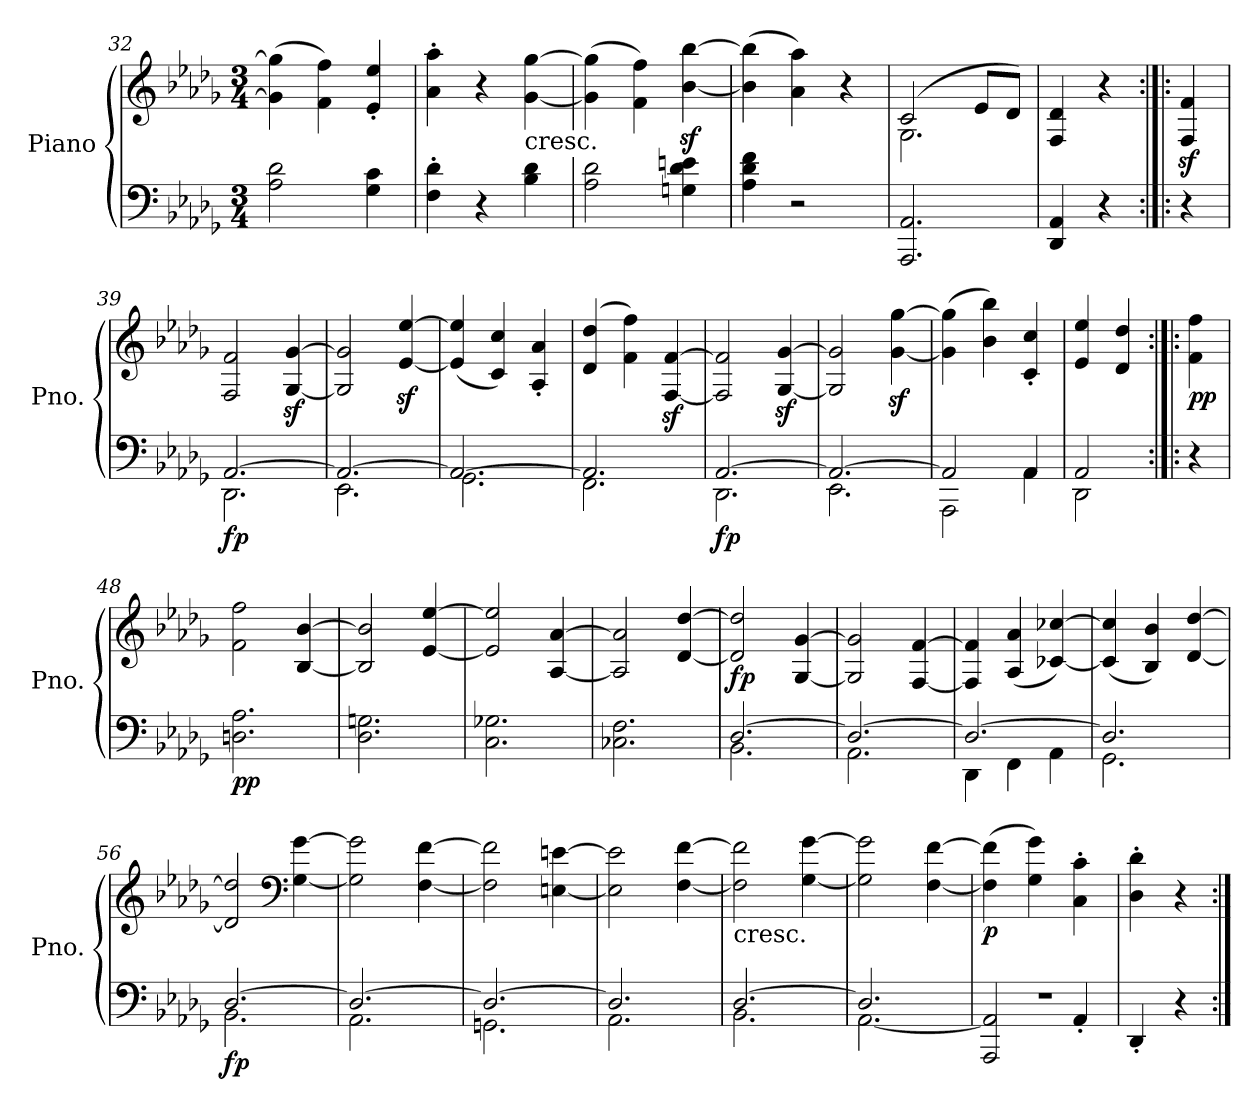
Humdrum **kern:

**kern	**kern	**dynam
*part1	*part1	*part1
*staff2	*staff1	*staff1/2
*I"Piano	*	*
*I'Pno.	*	*
*clefF4	*clefG2	*
*k[b-e-a-d-g-]	*k[b-e-a-d-g-]	*
*D-:	*D-:	*
*M3/4	*M3/4	*
=32	=32	=32
2A-\ 2d-\	(>4g-\] 4gg-\]	.
.	4f\ 4ff\)	.
4G-\ 4c\	4e-/' 4ee-/'	.
=33	=33	=33
4F\' 4d-\'	4a-\' 4aa-\'	.
4r	4r	.
!	!LO:TX:b:t=cresc.	!
4B-\ 4d-\	[4g-\ [4gg-\	.
!!LO:LB:g=z
=34	=34	=34
2A-\ 2d-\	(>4g-\] 4gg-\]	.
.	4f\ 4ff\)	.
4Gn\ 4d-\ 4en\	[4b-\z< [4bb-\z<	.
=35	=35	=35
4A-\ 4d-\ 4f\	(>4b-\] 4bb-\]	.
2r	4a-\ 4aa-\)	.
.	4r	.
=36	=36	=36
*	*^	*
2.AAA-/ 2.AA-/	(>2c/	2.G-\	.
.	8e-/L	.	.
.	8d-/J)	.	.
*	*v	*v	*
=37	=37	=37
4DD-/ 4AA-/	4F/ 4d-/	.
4r	4r	.
=38:|!|:	=38:|!|:	=38:|!|:
4r	4F/z< 4f/z<	.
=39	=39	=39
*^	*	*
!	!	!	!LO:DY:b=2
[2.AA-/	2.DD-\	2F/ 2f/	fp
.	.	[4G-/z< [4g-/z<	.
=40	=40	=40	=40
2.AA-/_	2.EE-\	2G-/] 2g-/]	.
.	.	[4e-/z< [4ee-/z<	.
=41	=41	=41	=41
2.AA-/_	2.GG-\	(<4e-/] 4ee-/]	.
.	.	4c/ 4cc/)	.
.	.	4A-/' 4a-/'	.
=42	=42	=42	=42
2.AA-/]	2.FF\	(>4d-/ 4dd-/	.
.	.	4f\ 4ff\)	.
.	.	[4F/z< [4f/z<	.
=43	=43	=43	=43
!	!	!	!LO:DY:b=2
[2.AA-/	2.DD-\	2F/] 2f/]	fp
.	.	[4G-/z< [4g-/z<	.
=44	=44	=44	=44
2.AA-/_	2.EE-\	2G-/] 2g-/]	.
.	.	[4g-\z< [4gg-\z<	.
=45	=45	=45	=45
2AA-/]	2AAA-\	(>4g-\] 4gg-\]	.
.	.	4b-\ 4bb-\)	.
4AA-/	4AA-\	4c/' 4cc/'	.
!!LO:LB:g=z
=46	=46	=46	=46
2AA-/	2DD-\	4e-/ 4ee-/	.
.	.	4d-/ 4dd-/	.
*v	*v	*	*
=47:|!|:	=47:|!|:	=47:|!|:
!	!	!LO:DY:b
4r	4f\ 4ff\	pp
=48	=48	=48
!	!	!LO:DY:b=2
2.Dn\ 2.A-\	2f\ 2ff\	pp
.	[4B-/ [4b-/	.
=49	=49	=49
2.D-\ 2.Gn\	2B-/] 2b-/]	.
.	[4e-/ [4ee-/	.
=50	=50	=50
2.C\ 2.G-X\	2e-/] 2ee-/]	.
.	[4A-/ [4a-/	.
=51	=51	=51
2.C-X\ 2.F\	2A-/] 2a-/]	.
.	[4d-/ [4dd-/	.
=52	=52	=52
*^	*	*
!	!	!	!LO:DY:b
[2.D-/	2.BB-\	2d-/] 2dd-/]	fp
.	.	[4G-/ [4g-/	.
=53	=53	=53	=53
2.D-/_	2.AA-\	2G-/] 2g-/]	.
.	.	[4F/ [4f/	.
=54	=54	=54	=54
2.D-/_	4DD-\	4F/] 4f/]	.
.	4FF\	(<4A-/ 4a-/	.
.	4AA-\	[4c-X/ [4cc-X/)	.
=55	=55	=55	=55
2.D-/]	2.GG-\	(<4c-/] 4cc-/]	.
.	.	4B-/ 4b-/)	.
.	.	[4d-/ [4dd-/	.
=56	=56	=56	=56
!	!	!	!LO:DY:b=2
[2.D-/	2.BB-\	2d-/] 2dd-/]	fp
*	*	*clefF4	*
.	.	[4G-\ [4g-\	.
=57	=57	=57	=57
2.D-/_	2.AA-\	2G-\] 2g-\]	.
.	.	[4F\ [4f\	.
!!LO:PB:g=z
=58	=58	=58	=58
2.D-/_	2.GGn\	2F\] 2f\]	.
.	.	[4En\ [4en\	.
=59	=59	=59	=59
2.D-/]	2.AA-\	2E\] 2e\]	.
.	.	[4F\ [4f\	.
=60	=60	=60	=60
!	!	!LO:TX:b:t=cresc.	!
[2.D-/	2.BB-\	2F\] 2f\]	.
.	.	[4G-\ [4g-\	.
=61	=61	=61	=61
2.D-/]	[2.AA-\	2G-\] 2g-\]	.
.	.	[4F\ [4f\	.
=62	=62	=62	=62
!	!	!	!LO:DY:b
2.r	2AAA-/ 2AA-/]	(>4F\] 4f\]	p
.	.	4G-\ 4g-\)	.
.	4AA-'/	4C\' 4c\'	.
*v	*v	*	*
=63	=63	=63
4DD-'/	4D-\' 4d-\'	.
4r	4r	.
=:|!	=:|!	=:|!
*-	*-	*-
